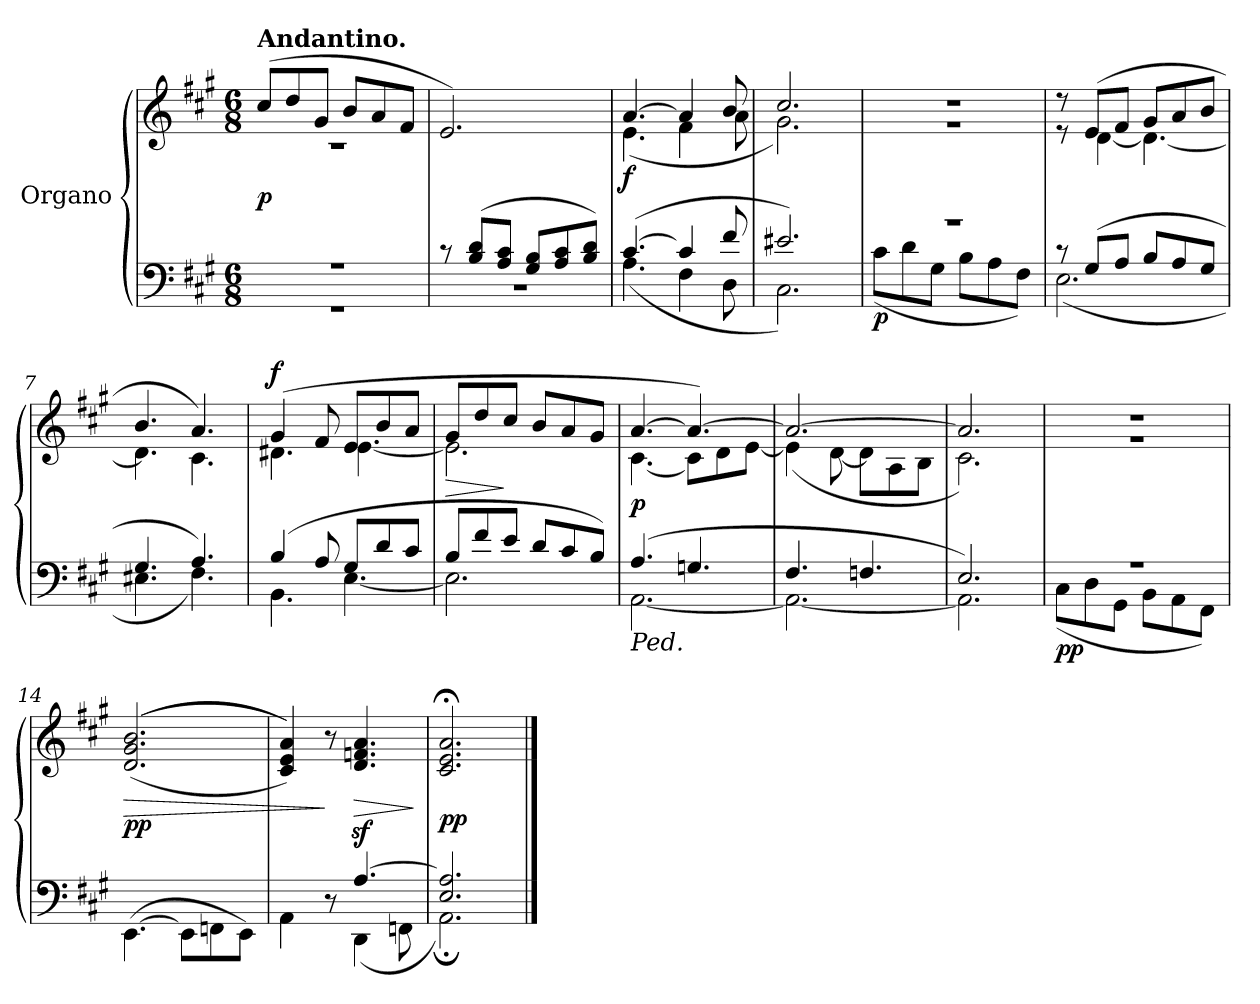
**kern	**kern	**dynam
*part1	*part1	*part1
*staff2	*staff1	*staff1/2
*I"Organo	*	*
*clefF4	*clefG2	*
*k[f#c#g#]	*k[f#c#g#]	*
*A:	*A:	*
*M6/8	*M6/8	*
=1	=1	=1
*^	*^	*
!	!	!LO:TX:a:B:t=Andantino.	!	!
2.r	2.r	(8cc#/L	2.r	p
.	.	8dd/	.	.
.	.	8g#/J	.	.
.	.	8b/L	.	.
.	.	8a/	.	.
.	.	8f#/J	.	.
*	*	*v	*v	*
=2	=2	=2	=2
8r	2.r	2.e/)	.
(8B/ 8d/L	.	.	.
8A/ 8c#/J	.	.	.
8G#/ 8B/L	.	.	.
8A/ 8c#/	.	.	.
8B/ 8d/J)	.	.	.
=3	=3	=3	=3
*	*	*^	*
([4.c#/	(4.A\	[4.a/	(4.e\	f
4c#/]	4F#\	4a/]	4f#\	.
8f#/	8D\	8b/	8a\	.
=4	=4	=4	=4	=4
2.e#X/)	2.C#\)	2.cc#/	2.g#\)	.
=5	=5	=5	=5	=5
!	!	!	!	!LO:DY:b=2
2.r	(8c#\L	2.rdd	2.rg	p
.	8d\	.	.	.
.	8G#\J	.	.	.
.	8B\L	.	.	.
.	8A\	.	.	.
.	8F#\J)	.	.	.
=6	=6	=6	=6	=6
8r	(2.E\	8rdd	8re	.
(8G#/L	.	(8e/L	[4d\	pf
8A/J	.	8f#/J	.	.
8B/L	.	8g#/L	4.d\_	.
8A/	.	8a/	.	.
8G#/J	.	8b/J	.	.
=7	=7	=7	=7	=7
4.G#/	4.E#X\	4.b/	4.d\]	.
4.A/)	4.F#\)	4.a/)	4.c#\	.
=8	=8	=8	=8	=8
!	!	!	!	!LO:DY:a
(4B/	4.BB\	(4g#/	4.d#X\	f
8A/	.	8f#/	.	.
8G#/L	[4.E\	8e/L	[4.e\	.
8d/	.	8b/	.	.
8c#/J	.	8a/J	.	.
=9	=9	=9	=9	=9
!	!	!	!	!LO:HP:b
8B/L	2.E\]	8g#/L	2.e\]	>
8f#/	.	8dd/	.	.
8e/J	.	8cc#/J	.	]
8d/L	.	8b/L	.	.
8c#/	.	8a/	.	.
8B/J)	.	8g#/J	.	.
=10	=10	=10	=10	=10
!LO:TX:b:i:t=Ped.	!	!	!	!
(4.A/	[2.AA\	[4.a/	[4.c#\	p
4.Gn/	.	4.a/_)	8c#\L]	.
.	.	.	8d\	.
.	.	.	[8e\J	.
=11	=11	=11	=11	=11
4.F#/	2.AA\_	2.a/_	(4e\]	.
.	.	.	[8d\	.
4.Fn/	.	.	8d\L]	.
.	.	.	8A\	.
.	.	.	8B\J	.
=12	=12	=12	=12	=12
2.E/)	2.AA\]	2.a/]	2.c#\)	.
=13	=13	=13	=13	=13
!	!	!	!	!LO:DY:b=2
2.r	(8C#\L	2.rg	2.rdd	pp
.	8D\	.	.	.
.	8GG#\J	.	.	.
.	8BB\L	.	.	.
.	8AA\	.	.	.
.	8FF#\J)	.	.	.
*	*	*v	*v	*
=14	=14	=14	=14
!	!	!	!LO:HP:b
*v	*v	*	*
([4.EE\	(<(>(>2.d/ 2.g#/ 2.b/	> pp
8EE\L]	.	.
8FFn\	.	.
8EE\J)	.	.
=15	=15	=15
*^	*	*
4ryy	4AA\	4c#/ 4e/ 4a/)))	.
8ryy	8r	8r	]
!	!	!	!LO:HP:b
[4.A/	(4DD\	4.dz/ 4.fnz/ 4.az/	>
.	8FFn\	.	.
*v	*v	*	*
.	.	]
=16	=16	=16
*^	*	*
2.E/ 2.A]/	2.AA;<\)	2.c#;</ 2.e;</ 2.a;</	pp
*v	*v	*	*
==	==	==
*-	*-	*-
